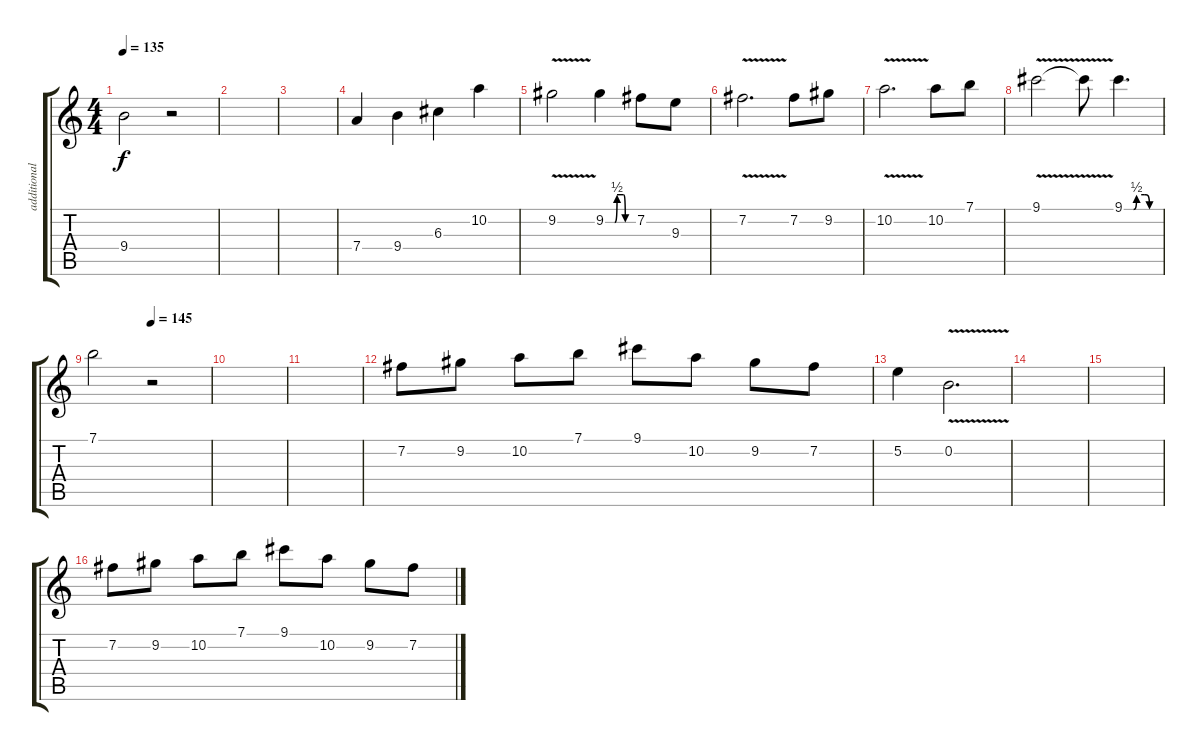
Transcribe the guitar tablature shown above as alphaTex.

\track ("additional guitar" "additional") {instrument overdrivenguitar}
\staff {score tabs}
\tuning (E4 B3 G3 D3 A2 E2) {hide}
\ts (4 4)
\tempo 135
\clef g2
\ks c
9.4.2{dy f} r.2 |
|
|
7.4.4 9.4.4 6.3.4 10.2.4 |
9.2{v}.2 9.2{be (custom 0 0 10 0 20 0 25 2 39 2 43 0 60 0)}.4 7.2.8 9.3.8 |
7.2{v}.2{d} 7.2.8 9.2.8 |
10.2{v}.2{d} 10.2.8 7.1.8 |
9.1{v}.2 9.1{t}.8 9.1{be (custom 0 0 10 0 16 0 21 2 35 2 37 2 43 0 60 0)}.4{d} |
\tempo (145 0.5)
7.1.2 r.2 |
|
|
7.2.8 9.2.8 10.2.8 7.1.8 9.1.8 10.2.8 9.2.8 7.2.8 |
5.2.4 0.2{v}.2{d} |
|
|
7.2.8 9.2.8 10.2.8 7.1.8 9.1.8 10.2.8 9.2.8 7.2.8
